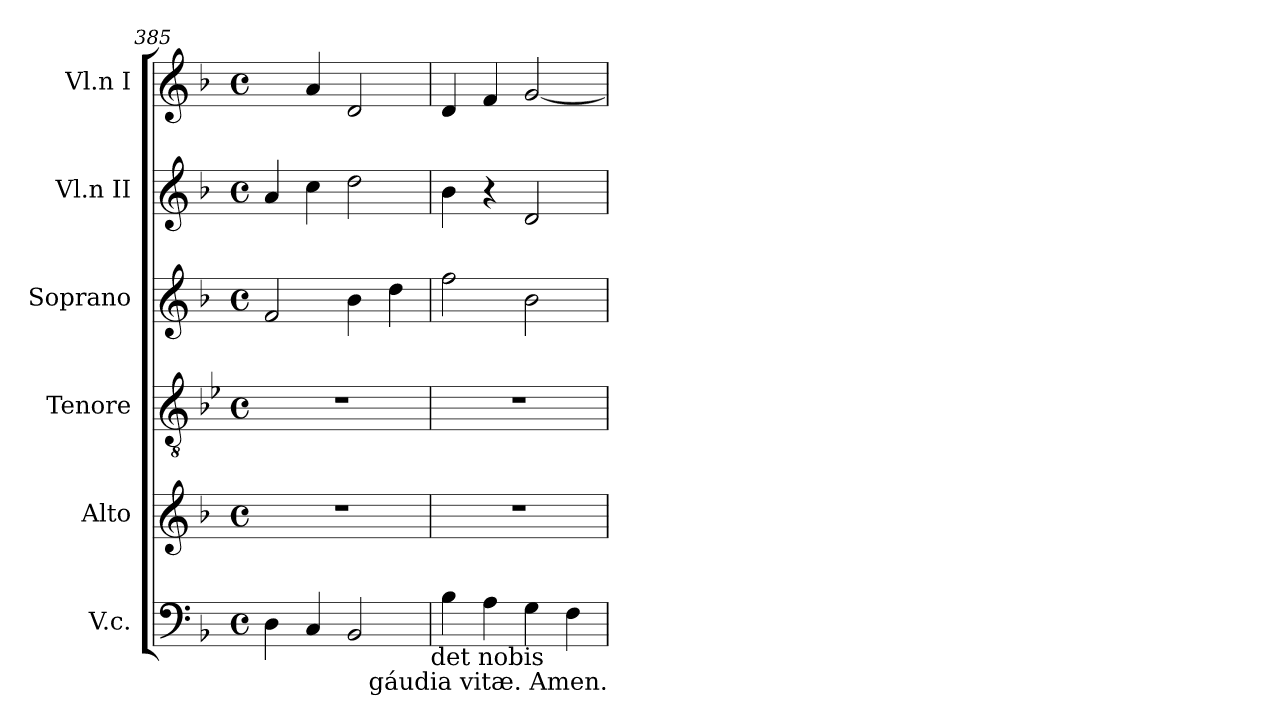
**kern	**kern	**kern	**kern	**kern	**kern
*part6	*part5	*part4	*part3	*part2	*part1
*staff6	*staff5	*staff4	*staff3	*staff2	*staff1
*I"V.c.	*I"Alto	*I"Tenore	*I"Soprano	*I"Vl.n II	*I"Vl.n I
*I'V.c.	*I'Alto	*I'Tenore	*I'Soprano	*I'Vl.n II	*I'Vl.n I
*clefF4	*clefG2	*clefGv2	*clefG2	*clefG2	*clefG2
*k[b-]	*k[b-]	*k[b-e-]	*k[b-]	*k[b-]	*k[b-]
*F:	*F:	*B-:	*F:	*F:	*F:
*M4/4	*M4/4	*M4/4	*M4/4	*M4/4	*M4/4
*met(c)	*met(c)	*met(c)	*met(c)	*met(c)	*met(c)
=385	=385	=385	=385	=385	=385
4D\	1r	1r	2f/	4a/	4ryy
4C/	.	.	.	4cc\	4a/
2BB-/	.	.	4b-\	2dd\	2d/
.	.	.	4dd\	.	.
!LO:TX:b:t=det nobis	!	!	!	!	!
=386	=386	=386	=386	=386	=386
4B-\	1r	1r	2ff\	4b-\	4d/
4A\	.	.	.	4r	4f/
4G\	.	.	2b-\	2d/	[<2g/
4F\	.	.	.	.	.
!LO:TX:b:t=gáudia vitæ. Amen.	!	!	!	!	!
=	=	=	=	=	=
*-	*-	*-	*-	*-	*-
